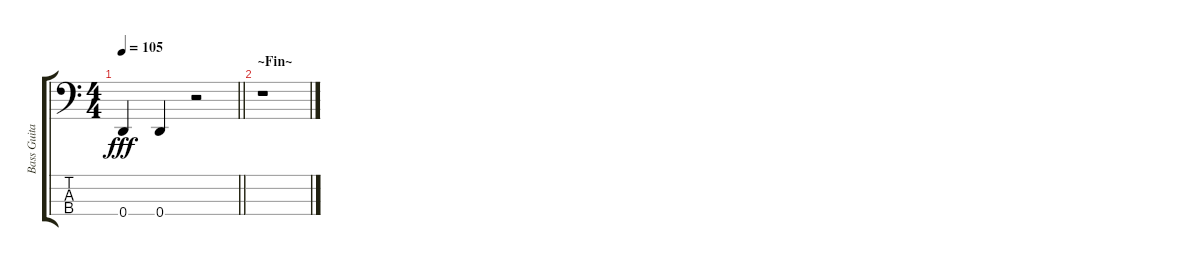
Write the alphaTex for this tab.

\track ("Bass Guitar" "Bass Guita") {instrument electricbassfinger}
\staff {score tabs}
\tuning (G2 D2 A1 D1) {hide}
\ts (4 4)
\tempo 105
\clef f4
\barLineRight lightlight
\ks c
0.4.4{dy fff} 0.4.4 r.2 |
\section ("" "~Fin~")
r.1
